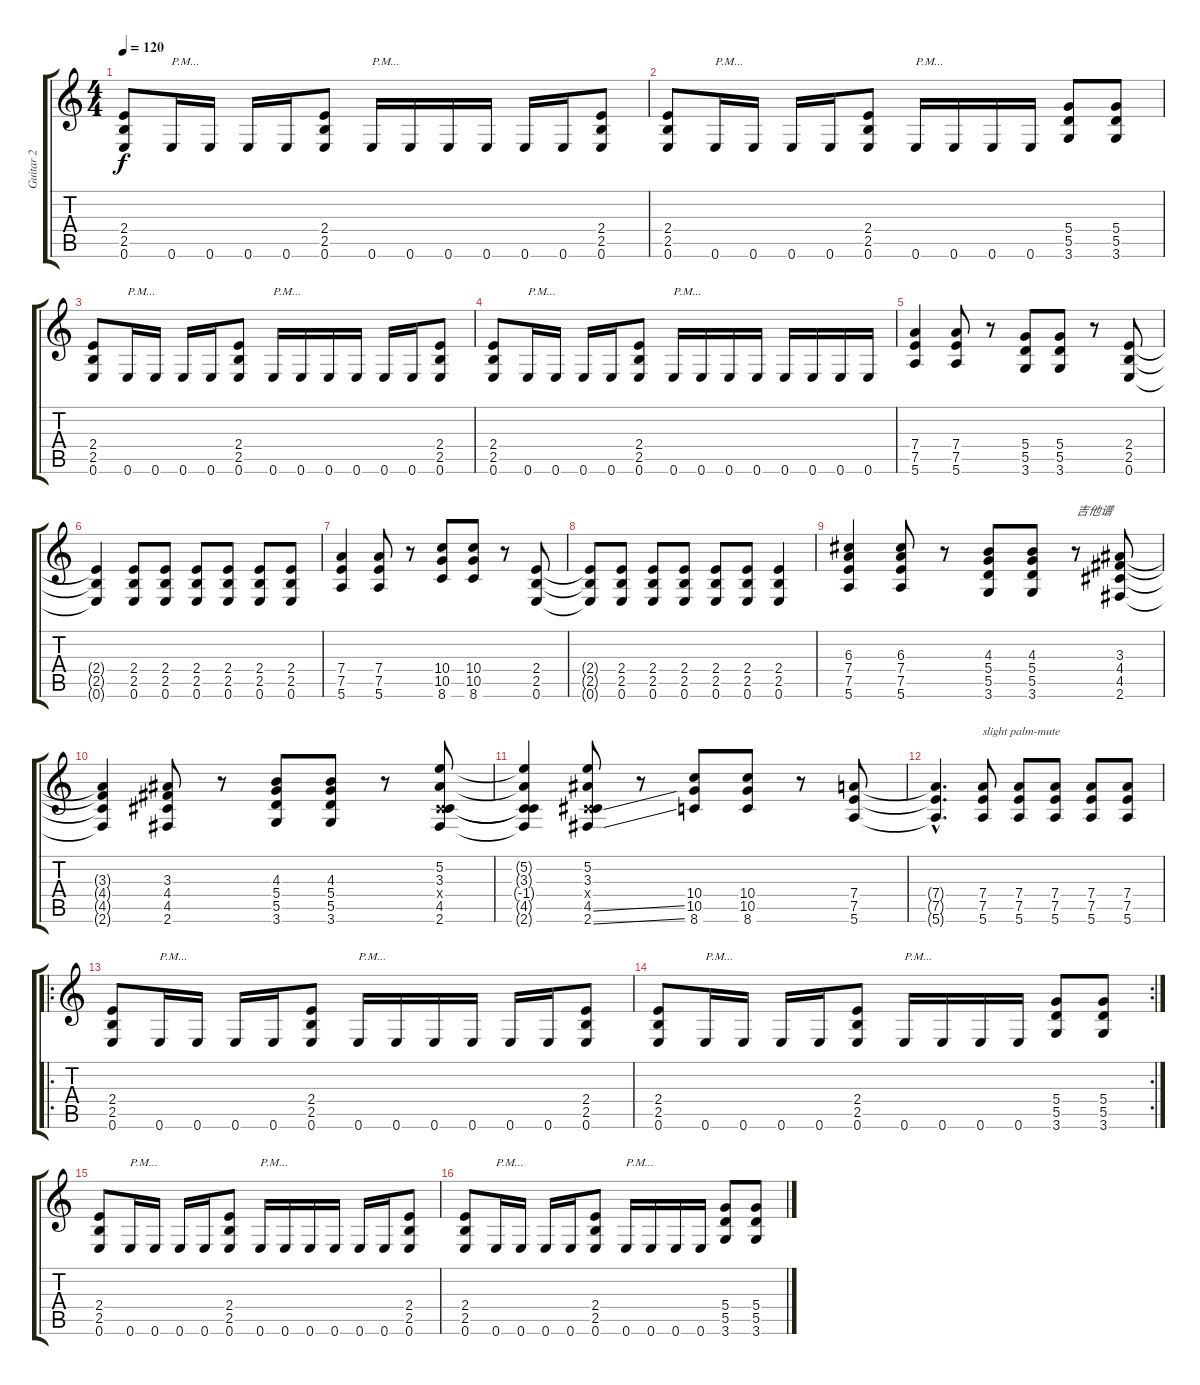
\track ("Guitar 2" "Guitar 2") {instrument distortionguitar}
\staff {score tabs}
\tuning (E4 B3 G3 D3 A2 E2) {hide}
\ts (4 4)
\tempo 120
\clef g2
\ks c
(2.4 2.5 0.6).8{dy f} 0.6.16{txt "P.M..."} 0.6.16 0.6.16 0.6.16 (2.4 2.5 0.6).8 0.6.16{txt "P.M..."} 0.6.16 0.6.16 0.6.16 0.6.16 0.6.16 (2.4 2.5 0.6).8 |
(2.4 2.5 0.6).8 0.6.16{txt "P.M..."} 0.6.16 0.6.16 0.6.16 (2.4 2.5 0.6).8 0.6.16{txt "P.M..."} 0.6.16 0.6.16 0.6.16 (5.4 5.5 3.6).8 (5.4 5.5 3.6).8 |
(2.4 2.5 0.6).8 0.6.16{txt "P.M..."} 0.6.16 0.6.16 0.6.16 (2.4 2.5 0.6).8 0.6.16{txt "P.M..."} 0.6.16 0.6.16 0.6.16 0.6.16 0.6.16 (2.4 2.5 0.6).8 |
(2.4 2.5 0.6).8 0.6.16{txt "P.M..."} 0.6.16 0.6.16 0.6.16 (2.4 2.5 0.6).8 0.6.16{txt "P.M..."} 0.6.16 0.6.16 0.6.16 0.6.16 0.6.16 0.6.16 0.6.16 |
(7.4 7.5 5.6).4 (7.4 7.5 5.6).8 r.8 (5.4 5.5 3.6).8 (5.4 5.5 3.6).8 r.8 (2.4 2.5 0.6).8 |
(2.4{t} 2.5{t} 0.6{t}).4 (2.4 2.5 0.6).8 (2.4 2.5 0.6).8 (2.4 2.5 0.6).8 (2.4 2.5 0.6).8 (2.4 2.5 0.6).8 (2.4 2.5 0.6).8 |
(7.4 7.5 5.6).4 (7.4 7.5 5.6).8 r.8 (10.4 10.5 8.6).8 (10.4 10.5 8.6).8 r.8 (2.4 2.5 0.6).8 |
(2.4{t} 2.5{t} 0.6{t}).8 (2.4 2.5 0.6).8 (2.4 2.5 0.6).8 (2.4 2.5 0.6).8 (2.4 2.5 0.6).8 (2.4 2.5 0.6).8 (2.4 2.5 0.6).4 |
(6.3 7.4 7.5 5.6).4 (6.3 7.4 7.5 5.6).8 r.8 (4.3 5.4 5.5 3.6).8 (4.3 5.4 5.5 3.6).8 r.8{txt "吉他谱"} (3.3 4.4 4.5 2.6).8 |
(3.3{t} 4.4{t} 4.5{t} 2.6{t}).4 (3.3 4.4 4.5 2.6).8 r.8 (4.3 5.4 5.5 3.6).8 (4.3 5.4 5.5 3.6).8 r.8 (5.2 3.3 -1.4{x} 4.5 2.6).8 |
(5.2{t} 3.3{t} -1.4{t} 4.5{t} 2.6{t}).4 (5.2 3.3 -1.4{x} 4.5{ss} 2.6{ss}).8 r.8 (10.4 10.5 8.6).8 (10.4 10.5 8.6).8 r.8 (7.4 7.5 5.6).8 |
(7.4{hac t} 7.5{hac t} 5.6{hac t}).4{d} (7.4 7.5 5.6).8{txt "slight palm-mute"} (7.4 7.5 5.6).8 (7.4 7.5 5.6).8 (7.4 7.5 5.6).8 (7.4 7.5 5.6).8 |
\ro
(2.4 2.5 0.6).8 0.6.16{txt "P.M..."} 0.6.16 0.6.16 0.6.16 (2.4 2.5 0.6).8 0.6.16{txt "P.M..."} 0.6.16 0.6.16 0.6.16 0.6.16 0.6.16 (2.4 2.5 0.6).8 |
\rc 2
(2.4 2.5 0.6).8 0.6.16{txt "P.M..."} 0.6.16 0.6.16 0.6.16 (2.4 2.5 0.6).8 0.6.16{txt "P.M..."} 0.6.16 0.6.16 0.6.16 (5.4 5.5 3.6).8 (5.4 5.5 3.6).8 |
(2.4 2.5 0.6).8 0.6.16{txt "P.M..."} 0.6.16 0.6.16 0.6.16 (2.4 2.5 0.6).8 0.6.16{txt "P.M..."} 0.6.16 0.6.16 0.6.16 0.6.16 0.6.16 (2.4 2.5 0.6).8 |
(2.4 2.5 0.6).8 0.6.16{txt "P.M..."} 0.6.16 0.6.16 0.6.16 (2.4 2.5 0.6).8 0.6.16{txt "P.M..."} 0.6.16 0.6.16 0.6.16 (5.4 5.5 3.6).8 (5.4 5.5 3.6).8
